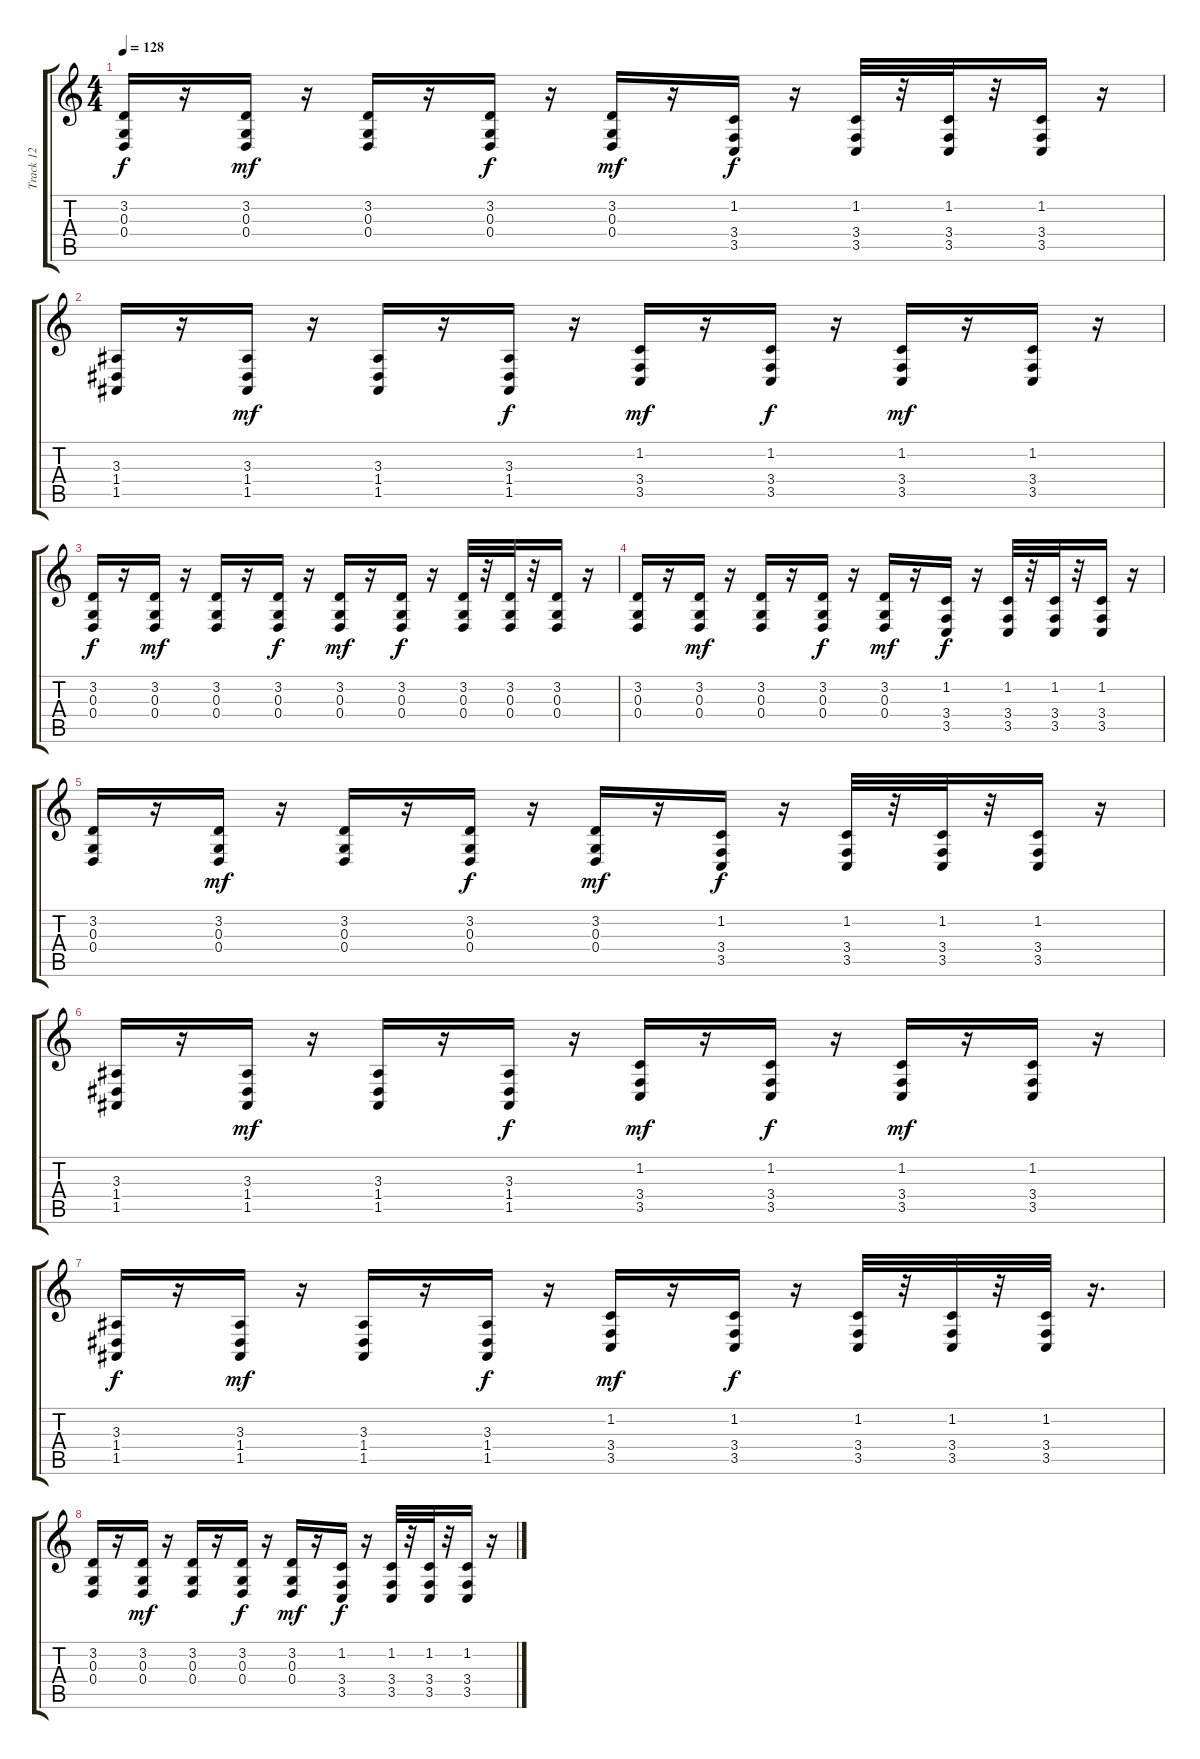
\track ("Track 12" "Track 12") {instrument trombone}
\staff {score tabs}
\tuning (E4 B3 G3 D3 A2 E2) {hide}
\ts (4 4)
\tempo 128
\clef g2
\ks c
(3.2 0.3 0.4).16{dy f} r.16 (3.2 0.3 0.4).16{dy mf} r.16 (3.2 0.3 0.4).16 r.16 (3.2 0.3 0.4).16{dy f} r.16 (3.2 0.3 0.4).16{dy mf} r.16 (1.2 3.4 3.5).16{dy f} r.16 (1.2 3.4 3.5).32 r.32 (1.2 3.4 3.5).32 r.32 (1.2 3.4 3.5).16 r.16 |
(3.3 1.4 1.5).16 r.16 (3.3 1.4 1.5).16{dy mf} r.16 (3.3 1.4 1.5).16 r.16 (3.3 1.4 1.5).16{dy f} r.16 (1.2 3.4 3.5).16{dy mf} r.16 (1.2 3.4 3.5).16{dy f} r.16 (1.2 3.4 3.5).16{dy mf} r.16 (1.2 3.4 3.5).16 r.16 |
(3.2 0.3 0.4).16{dy f} r.16 (3.2 0.3 0.4).16{dy mf} r.16 (3.2 0.3 0.4).16 r.16 (3.2 0.3 0.4).16{dy f} r.16 (3.2 0.3 0.4).16{dy mf} r.16 (3.2 0.3 0.4).16{dy f} r.16 (3.2 0.3 0.4).32 r.32 (3.2 0.3 0.4).32 r.32 (3.2 0.3 0.4).16 r.16 |
(3.2 0.3 0.4).16 r.16 (3.2 0.3 0.4).16{dy mf} r.16 (3.2 0.3 0.4).16 r.16 (3.2 0.3 0.4).16{dy f} r.16 (3.2 0.3 0.4).16{dy mf} r.16 (1.2 3.4 3.5).16{dy f} r.16 (1.2 3.4 3.5).32 r.32 (1.2 3.4 3.5).32 r.32 (1.2 3.4 3.5).16 r.16 |
(3.2 0.3 0.4).16 r.16 (3.2 0.3 0.4).16{dy mf} r.16 (3.2 0.3 0.4).16 r.16 (3.2 0.3 0.4).16{dy f} r.16 (3.2 0.3 0.4).16{dy mf} r.16 (1.2 3.4 3.5).16{dy f} r.16 (1.2 3.4 3.5).32 r.32 (1.2 3.4 3.5).32 r.32 (1.2 3.4 3.5).16 r.16 |
(3.3 1.4 1.5).16 r.16 (3.3 1.4 1.5).16{dy mf} r.16 (3.3 1.4 1.5).16 r.16 (3.3 1.4 1.5).16{dy f} r.16 (1.2 3.4 3.5).16{dy mf} r.16 (1.2 3.4 3.5).16{dy f} r.16 (1.2 3.4 3.5).16{dy mf} r.16 (1.2 3.4 3.5).16 r.16 |
(3.3 1.4 1.5).16{dy f} r.16 (3.3 1.4 1.5).16{dy mf} r.16 (3.3 1.4 1.5).16 r.16 (3.3 1.4 1.5).16{dy f} r.16 (1.2 3.4 3.5).16{dy mf} r.16 (1.2 3.4 3.5).16{dy f} r.16 (1.2 3.4 3.5).32 r.32 (1.2 3.4 3.5).32 r.32 (1.2 3.4 3.5).32 r.16{d} |
(3.2 0.3 0.4).16 r.16 (3.2 0.3 0.4).16{dy mf} r.16 (3.2 0.3 0.4).16 r.16 (3.2 0.3 0.4).16{dy f} r.16 (3.2 0.3 0.4).16{dy mf} r.16 (1.2 3.4 3.5).16{dy f} r.16 (1.2 3.4 3.5).32 r.32 (1.2 3.4 3.5).32 r.32 (1.2 3.4 3.5).16 r.16
